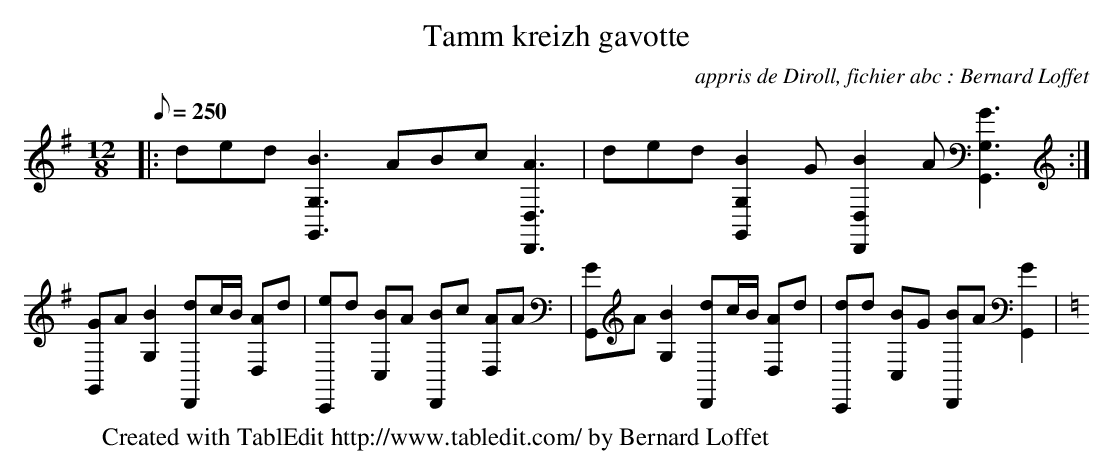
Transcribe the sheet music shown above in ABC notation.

X:1
T:Tamm kreizh gavotte
C:appris de Diroll, fichier abc : Bernard Loffet
L:1/8
Q:250
M:12/8
K:G
|: ded [B3G,,3G,3] ABc [A3D,,3D,3] | ded [B2G,,2G,2]G [B2D,,2D,2]A [G3G,,3G,3] :| [GG,,]A [B2G,2] [dD,,]c/B/ [AD,]d | \
 [eC,,]d [BC,]A [BD,,]c [AD,]A | [GG,,]A [B2G,2] [dD,,]c/B/ [AD,]d | [dC,,]d [BC,]G [BD,,]A [G2G,,2] | \
K:C
W:Created with TablEdit http://www.tabledit.com/ by Bernard Loffet
